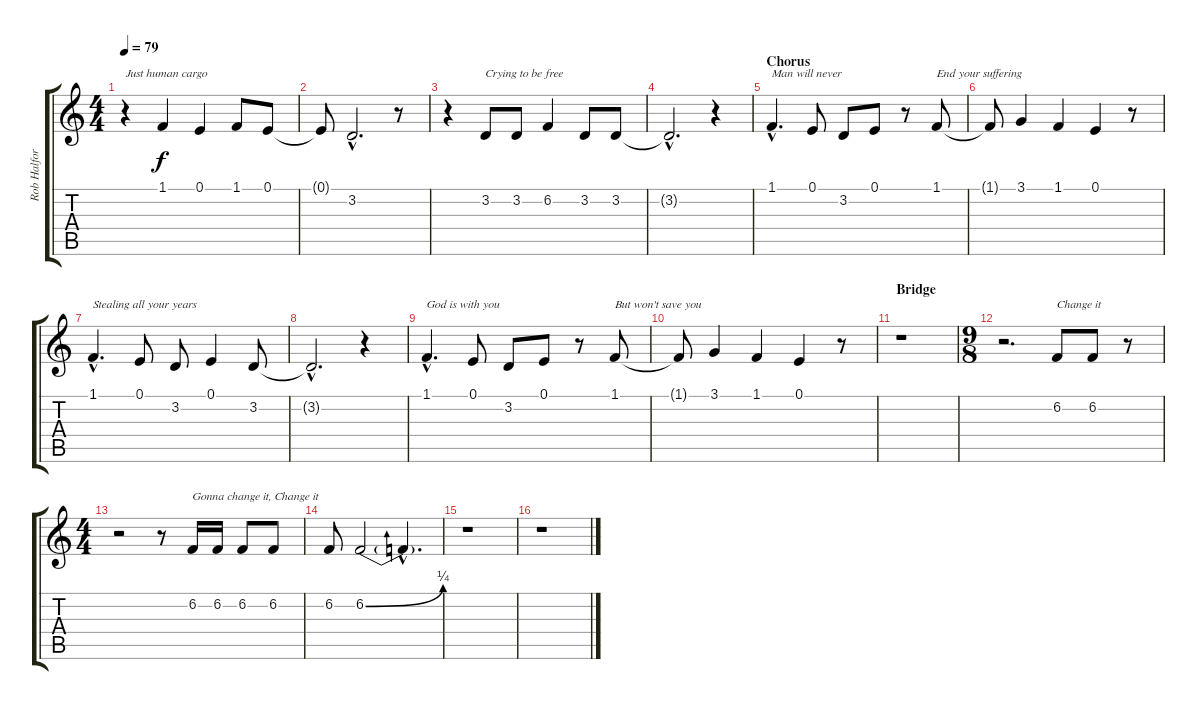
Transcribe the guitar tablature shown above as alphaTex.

\track ("Rob Halford" "Rob Halfor") {instrument altosax}
\staff {score tabs}
\tuning (E4 B3 G3 D3 A2 E2) {hide}
\ts (4 4)
\tempo 79
\clef g2
\ks c
r.4{txt "Just human cargo" dy f} 1.1.4 0.1.4 1.1.8 0.1.8 |
0.1{t}.8 3.2{hac}.2{d} r.8 |
r.4 3.2.8{txt "Crying to be free"} 3.2.8 6.2.4 3.2.8 3.2.8 |
3.2{hac t}.2{d} r.4 |
\section ("" "Chorus")
1.1{hac}.4{d txt "Man will never "} 0.1.8 3.2.8 0.1.8 r.8 1.1.8{txt "End your suffering"} |
1.1{t}.8 3.1.4 1.1.4 0.1.4 r.8 |
1.1{hac}.4{d txt "Stealing all your years"} 0.1.8 3.2.8 0.1.4 3.2.8 |
3.2{hac t}.2{d} r.4 |
1.1{hac}.4{d txt "God is with you"} 0.1.8 3.2.8 0.1.8 r.8 1.1.8{txt "But won't save you"} |
1.1{t}.8 3.1.4 1.1.4 0.1.4 r.8 |
\section ("" "Bridge")
r.1 |
\ts (9 8)
r.2{d} 6.2.8{txt "Change it"} 6.2.8 r.8 |
\ts (4 4)
r.2 r.8 6.2.16{txt "Gonna change it, Change it"} 6.2.16 6.2.8 6.2.8 |
6.2.8 6.2{be (bend 0 0 60 1)}.2 6.2{hac t}.4{d} |
r.1 |
r.1
